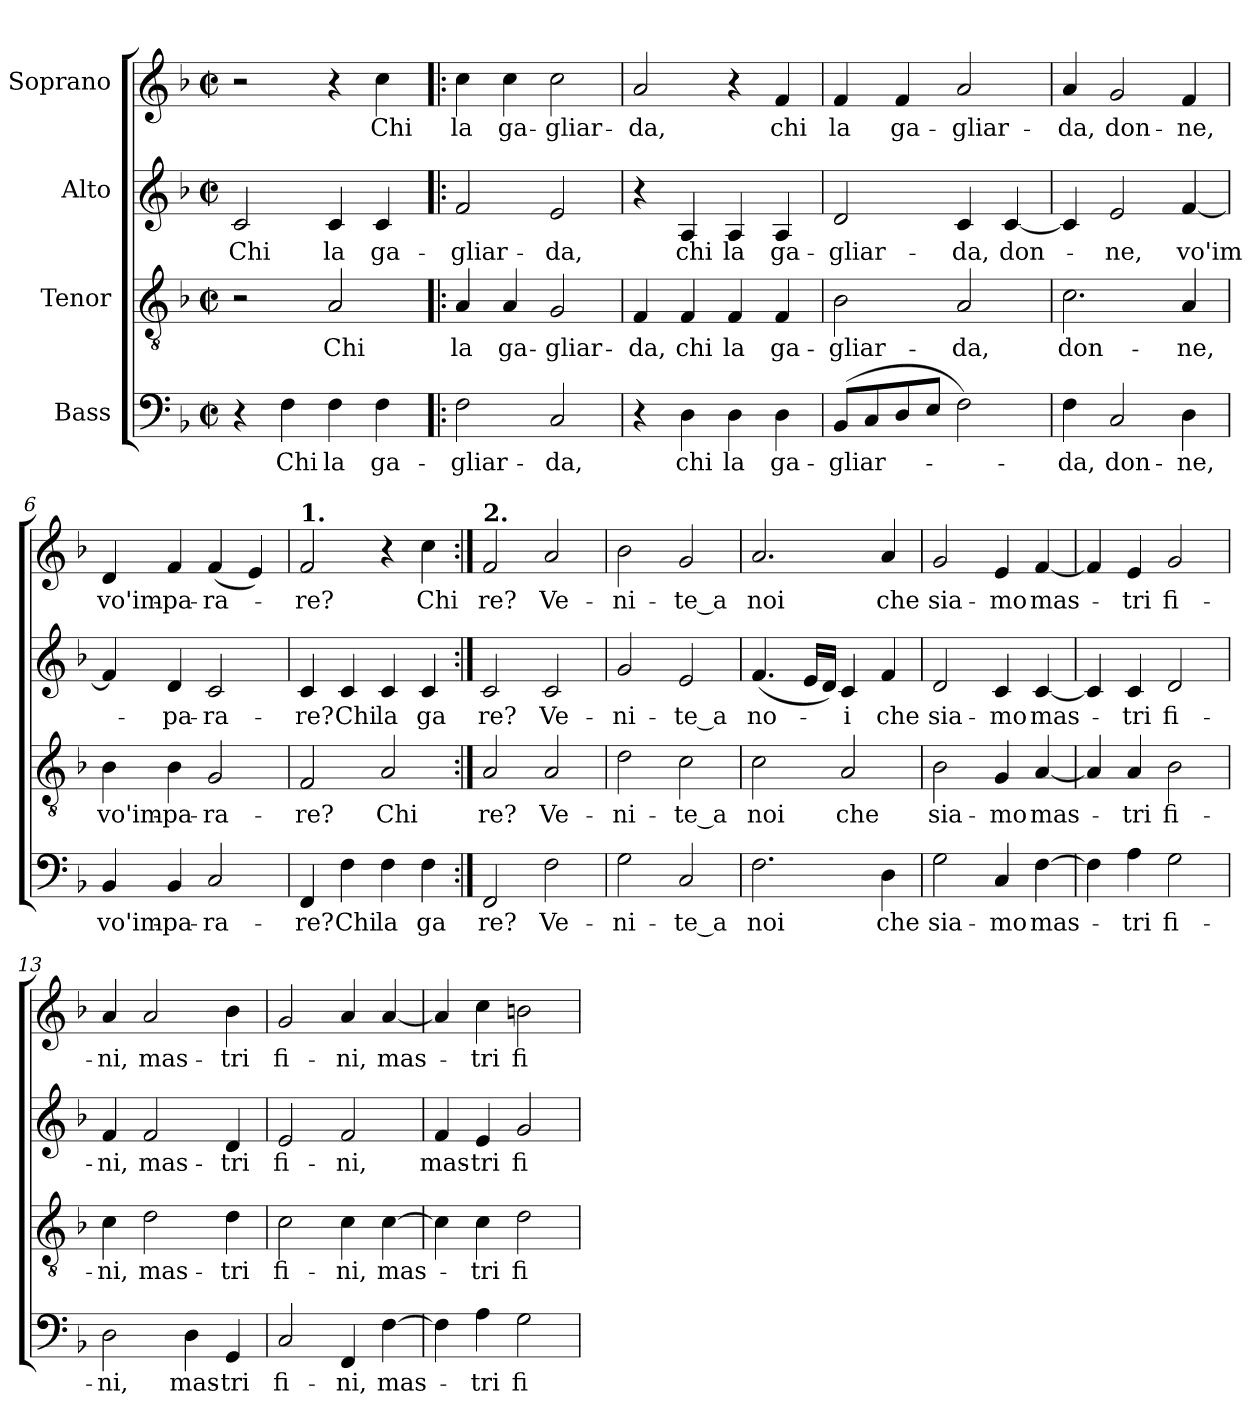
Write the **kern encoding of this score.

**kern	**text	**kern	**text	**kern	**text	**kern	**text
*part4	*part4	*part3	*part3	*part2	*part2	*part1	*part1
*staff4	*staff4	*staff3	*staff3	*staff2	*staff2	*staff1	*staff1
*I"Bass	*	*I"Tenor	*	*I"Alto	*	*I"Soprano	*
*clefF4	*	*clefGv2	*	*clefG2	*	*clefG2	*
*k[b-]	*	*k[b-]	*	*k[b-]	*	*k[b-]	*
*F:	*	*F:	*	*F:	*	*F:	*
*M2/2	*	*M2/2	*	*M2/2	*	*M2/2	*
*met(c|)	*	*met(c|)	*	*met(c|)	*	*met(c|)	*
=1	=1	=1	=1	=1	=1	=1	=1
4r	.	2r	.	2c/	Chi	2r	.
4F\	Chi	.	.	.	.	.	.
4F\	la	2A/	Chi	4c/	la	4r	.
4F\	ga-	.	.	4c/	ga-	4cc\	Chi
=2!|:	=2!|:	=2!|:	=2!|:	=2!|:	=2!|:	=2!|:	=2!|:
2F\	-gliar-	4A/	la	2f/	-gliar-	4cc\	la
.	.	4A/	ga-	.	.	4cc\	ga-
2C/	-da,	2G/	-gliar-	2e/	-da,	2cc\	-gliar-
=3	=3	=3	=3	=3	=3	=3	=3
4r	.	4F/	-da,	4r	.	2a/	-da,
4D\	chi	4F/	chi	4A/	chi	.	.
4D\	la	4F/	la	4A/	la	4r	.
4D\	ga-	4F/	ga-	4A/	ga-	4f/	chi
=4	=4	=4	=4	=4	=4	=4	=4
(8BB-/L	-gliar-	2B-\	-gliar-	2d/	-gliar-	4f/	la
8C/	.	.	.	.	.	.	.
8D/	.	.	.	.	.	4f/	ga-
8E/J	.	.	.	.	.	.	.
2F\)	.	2A/	-da,	4c/	-da,	2a/	-gliar-
.	.	.	.	[4c/	don-	.	.
=5	=5	=5	=5	=5	=5	=5	=5
4F\	-da,	2.c\	don-	4c/]	.	4a/	-da,
2C/	don-	.	.	2e/	-ne,	2g/	don-
4D\	-ne,	4A/	-ne,	[4f/	vo'im-	4f/	-ne,
!!LO:LB:g=z
=6	=6	=6	=6	=6	=6	=6	=6
4BB-/	vo'im-	4B-\	vo'im-	4f/]	.	4d/	vo'im-
4BB-/	-pa-	4B-\	-pa-	4d/	-pa-	4f/	-pa-
2C/	-ra-	2G/	-ra-	2c/	-ra-	(4f/	-ra-
.	.	.	.	.	.	4e/)	.
=7	=7	=7	=7	=7	=7	=7	=7
!	!	!	!	!	!	!LO:TX:a:B:t=1.	!
4FF/	-re?	2F/	-re?	4c/	-re?	2f/	-re?
4F\	Chi	.	.	4c/	Chi	.	.
4F\	la	2A/	Chi	4c/	la	4r	.
4F\	ga	.	.	4c/	ga	4cc\	Chi
=8:|!	=8:|!	=8:|!	=8:|!	=8:|!	=8:|!	=8:|!	=8:|!
!	!	!	!	!	!	!LO:TX:a:B:t=2.	!
2FF/	re?	2A/	re?	2c/	re?	2f/	re?
2F\	Ve-	2A/	Ve-	2c/	Ve-	2a/	Ve-
=9	=9	=9	=9	=9	=9	=9	=9
2G\	-ni-	2d\	-ni-	2g/	-ni-	2b-\	-ni-
2C/	-te_a	2c\	-te_a	2e/	-te_a	2g/	-te_a
=10	=10	=10	=10	=10	=10	=10	=10
2.F\	noi	2c\	noi	(4.f/	no-	2.a/	noi
.	.	.	.	16e/LL	.	.	.
.	.	.	.	16d/JJ)	.	.	.
.	.	2A/	che	4c/	-i	.	.
4D\	che	.	.	4f/	che	4a/	che
!!LO:LB:g=z
=11	=11	=11	=11	=11	=11	=11	=11
2G\	sia-	2B-\	sia-	2d/	sia-	2g/	sia-
4C/	-mo	4G/	-mo	4c/	-mo	4e/	-mo
[4F\	mas-	[4A/	mas-	[4c/	mas-	[4f/	mas-
=12	=12	=12	=12	=12	=12	=12	=12
4F\]	.	4A/]	.	4c/]	.	4f/]	.
4A\	-tri	4A/	-tri	4c/	-tri	4e/	-tri
2G\	fi-	2B-\	fi-	2d/	fi-	2g/	fi-
=13	=13	=13	=13	=13	=13	=13	=13
2D\	-ni,	4c\	-ni,	4f/	-ni,	4a/	-ni,
.	.	2d\	mas-	2f/	mas-	2a/	mas-
4D\	mas-	.	.	.	.	.	.
4GG/	-tri	4d\	-tri	4d/	-tri	4b-\	-tri
=14	=14	=14	=14	=14	=14	=14	=14
2C/	fi-	2c\	fi-	2e/	fi-	2g/	fi-
4FF/	-ni,	4c\	-ni,	2f/	-ni,	4a/	-ni,
[4F\	mas-	[4c\	mas-	.	.	[4a/	mas-
=15	=15	=15	=15	=15	=15	=15	=15
4F\]	.	4c\]	.	4f/	mas-	4a/]	.
4A\	-tri	4c\	-tri	4e/	-tri	4cc\	-tri
2G\	fi-	2d\	fi-	2g/	fi-	2bn\	fi-
=	=	=	=	=	=	=	=
*-	*-	*-	*-	*-	*-	*-	*-
